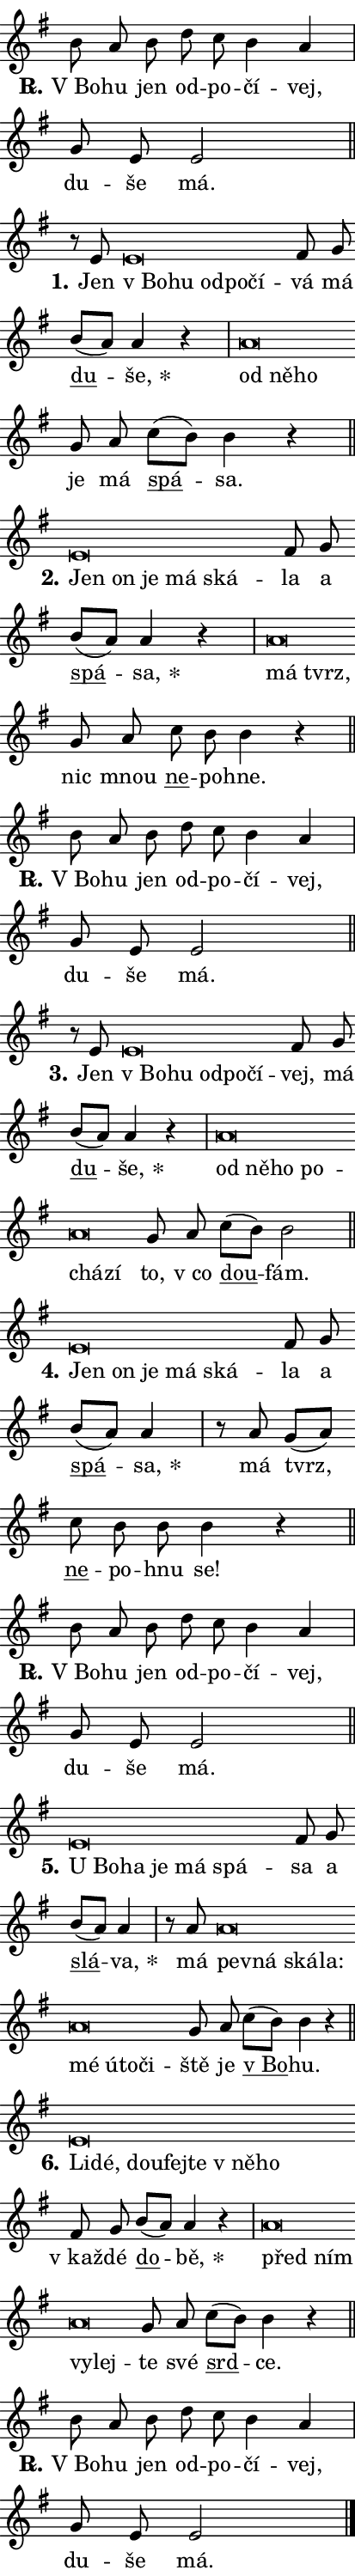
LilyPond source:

\version "2.22.1"
\header { tagline = "" }
\paper {
  indent = 0\cm
  top-margin = 0\cm
  right-margin = 0\cm
  bottom-margin = 0\cm
  left-margin = 0\cm
  paper-width = 7\cm
  page-breaking = #ly:one-page-breaking
  system-system-spacing.basic-distance = #11
  score-system-spacing.basic-distance = #11.3
  ragged-last = ##f
}


%% Author: Thomas Morley
%% https://lists.gnu.org/archive/html/lilypond-user/2020-05/msg00002.html
#(define (line-position grob)
"Returns position of @var[grob} in current system:
   @code{'start}, if at first time-step
   @code{'end}, if at last time-step
   @code{'middle} otherwise
"
  (let* ((col (ly:item-get-column grob))
         (ln (ly:grob-object col 'left-neighbor))
         (rn (ly:grob-object col 'right-neighbor))
         (col-to-check-left (if (ly:grob? ln) ln col))
         (col-to-check-right (if (ly:grob? rn) rn col))
         (break-dir-left
           (and
             (ly:grob-property col-to-check-left 'non-musical #f)
             (ly:item-break-dir col-to-check-left)))
         (break-dir-right
           (and
             (ly:grob-property col-to-check-right 'non-musical #f)
             (ly:item-break-dir col-to-check-right))))
        (cond ((eqv? 1 break-dir-left) 'start)
              ((eqv? -1 break-dir-right) 'end)
              (else 'middle))))

#(define (tranparent-at-line-position vctor)
  (lambda (grob)
  "Relying on @code{line-position} select the relevant enry from @var{vctor}.
Used to determine transparency,"
    (case (line-position grob)
      ((end) (not (vector-ref vctor 0)))
      ((middle) (not (vector-ref vctor 1)))
      ((start) (not (vector-ref vctor 2))))))

noteHeadBreakVisibility =
#(define-music-function (break-visibility)(vector?)
"Makes @code{NoteHead}s transparent relying on @var{break-visibility}"
#{
  \override NoteHead.transparent =
    #(tranparent-at-line-position break-visibility)
#})

#(define delete-ledgers-for-transparent-note-heads
  (lambda (grob)
    "Reads whether a @code{NoteHead} is transparent.
If so this @code{NoteHead} is removed from @code{'note-heads} from
@var{grob}, which is supposed to be @code{LedgerLineSpanner}.
As a result ledgers are not printed for this @code{NoteHead}"
    (let* ((nhds-array (ly:grob-object grob 'note-heads))
           (nhds-list
             (if (ly:grob-array? nhds-array)
                 (ly:grob-array->list nhds-array)
                 '()))
           ;; Relies on the transparent-property being done before
           ;; Staff.LedgerLineSpanner.after-line-breaking is executed.
           ;; This is fragile ...
           (to-keep
             (remove
               (lambda (nhd)
                 (ly:grob-property nhd 'transparent #f))
               nhds-list)))
      ;; TODO find a better method to iterate over grob-arrays, similiar
      ;; to filter/remove etc for lists
      ;; For now rebuilt from scratch
      (set! (ly:grob-object grob 'note-heads)  '())
      (for-each
        (lambda (nhd)
          (ly:pointer-group-interface::add-grob grob 'note-heads nhd))
        to-keep))))

hideNotes = {
  \noteHeadBreakVisibility #begin-of-line-visible
}
unHideNotes = {
  \noteHeadBreakVisibility #all-visible
}

% work-around for resetting accidentals
% https://lilypond.org/doc/v2.23/Documentation/notation/displaying-rhythms#unmetered-music
cadenzaMeasure = {
  \cadenzaOff
  \partial 1024 s1024
  \cadenzaOn
}

#(define-markup-command (accent layout props text) (markup?)
  "Underline accented syllable"
  (interpret-markup layout props
    #{\markup \override #'(offset . 4.3) \underline { #text }#}))

responsum = \markup \concat {
  "R" \hspace #-1.05 \path #0.1 #'((moveto 0 0.07) (lineto 0.9 0.8)) \hspace #0.05 "."
}

\layout {
    \context {
        \Staff
        \remove "Time_signature_engraver"
        \override LedgerLineSpanner.after-line-breaking = #delete-ledgers-for-transparent-note-heads
    }
    \context {
        \Voice {
            \override NoteHead.output-attributes = #'((class . "notehead"))
            \override Hairpin.height = #0.55
        }
    }
    \context {
        \Lyrics {
            \override StanzaNumber.output-attributes = #'((class . "stanzanumber"))
            \override LyricSpace.minimum-distance = #0.9
            \override LyricText.font-name = #"TeX Gyre Schola"
            \override LyricText.font-size = 1
            \override StanzaNumber.font-name = #"TeX Gyre Schola Bold"
            \override StanzaNumber.font-size = 1
        }
    }
}

% magnetic-lyrics.ily
%
%   written by
%     Jean Abou Samra <jean@abou-samra.fr>
%     Werner Lemberg <wl@gnu.org>
%
%   adapted by
%     Jiri Hon <jiri.hon@gmail.com>
%
% Version 2022-Apr-15

% https://www.mail-archive.com/lilypond-user@gnu.org/msg149350.html

#(define (Left_hyphen_pointer_engraver context)
   "Collect syllable-hyphen-syllable occurrences in lyrics and store
them in properties.  This engraver only looks to the left.  For
example, if the lyrics input is @code{foo -- bar}, it does the
following.

@itemize @bullet
@item
Set the @code{text} property of the @code{LyricHyphen} grob between
@q{foo} and @q{bar} to @code{foo}.

@item
Set the @code{left-hyphen} property of the @code{LyricText} grob with
text @q{foo} to the @code{LyricHyphen} grob between @q{foo} and
@q{bar}.
@end itemize

Use this auxiliary engraver in combination with the
@code{lyric-@/text::@/apply-@/magnetic-@/offset!} hook."
   (let ((hyphen #f)
         (text #f))
     (make-engraver
      (acknowledgers
       ((lyric-syllable-interface engraver grob source-engraver)
        (set! text grob)))
      (end-acknowledgers
       ((lyric-hyphen-interface engraver grob source-engraver)
        ;(when (not (grob::has-interface grob 'lyric-space-interface))
          (set! hyphen grob)));)
      ((stop-translation-timestep engraver)
       (when (and text hyphen)
         (ly:grob-set-object! text 'left-hyphen hyphen))
       (set! text #f)
       (set! hyphen #f)))))

#(define (lyric-text::apply-magnetic-offset! grob)
   "If the space between two syllables is less than the value in
property @code{LyricText@/.details@/.squash-threshold}, move the right
syllable to the left so that it gets concatenated with the left
syllable.

Use this function as a hook for
@code{LyricText@/.after-@/line-@/breaking} if the
@code{Left_@/hyphen_@/pointer_@/engraver} is active."
   (let ((hyphen (ly:grob-object grob 'left-hyphen #f)))
     (when hyphen
       (let ((left-text (ly:spanner-bound hyphen LEFT)))
         (when (grob::has-interface left-text 'lyric-syllable-interface)
           (let* ((common (ly:grob-common-refpoint grob left-text X))
                  (this-x-ext (ly:grob-extent grob common X))
                  (left-x-ext
                   (begin
                     ;; Trigger magnetism for left-text.
                     (ly:grob-property left-text 'after-line-breaking)
                     (ly:grob-extent left-text common X)))
                  ;; `delta` is the gap width between two syllables.
                  (delta (- (interval-start this-x-ext)
                            (interval-end left-x-ext)))
                  (details (ly:grob-property grob 'details))
                  (threshold (assoc-get 'squash-threshold details 0.2)))
             (when (< delta threshold)
               (let* (;; We have to manipulate the input text so that
                      ;; ligatures crossing syllable boundaries are not
                      ;; disabled.  For languages based on the Latin
                      ;; script this is essentially a beautification.
                      ;; However, for non-Western scripts it can be a
                      ;; necessity.
                      (lt (ly:grob-property left-text 'text))
                      (rt (ly:grob-property grob 'text))
                      (is-space (grob::has-interface hyphen 'lyric-space-interface))
                      (space (if is-space " " ""))
                      (space-markup (grob-interpret-markup grob " "))
                      (space-size (interval-length (ly:stencil-extent space-markup X)))
                      (extra-delta (if is-space space-size 0))
                      ;; Append new syllable.
                      (ltrt-space (if (and (string? lt) (string? rt))
                                (string-append lt space rt)
                                (make-concat-markup (list lt space rt))))
                      ;; Right-align `ltrt` to the right side.
                      (ltrt-space-markup (grob-interpret-markup
                               grob
                               (make-translate-markup
                                (cons (interval-length this-x-ext) 0)
                                (make-right-align-markup ltrt-space)))))
                 (begin
                   ;; Don't print `left-text`.
                   (ly:grob-set-property! left-text 'stencil #f)
                   ;; Set text and stencil (which holds all collected
                   ;; syllables so far) and shift it to the left.
                   (ly:grob-set-property! grob 'text ltrt-space)
                   (ly:grob-set-property! grob 'stencil ltrt-space-markup)
                   (ly:grob-translate-axis! grob (- (- delta extra-delta)) X))))))))))


#(define (lyric-hyphen::displace-bounds-first grob)
   ;; Make very sure this callback isn't triggered too early.
   (let ((left (ly:spanner-bound grob LEFT))
         (right (ly:spanner-bound grob RIGHT)))
     (ly:grob-property left 'after-line-breaking)
     (ly:grob-property right 'after-line-breaking)
     (ly:lyric-hyphen::print grob)))

squashThreshold = #0.4

\layout {
  \context {
    \Lyrics
    \consists #Left_hyphen_pointer_engraver
    \override LyricText.after-line-breaking =
      #lyric-text::apply-magnetic-offset!
    \override LyricHyphen.stencil = #lyric-hyphen::displace-bounds-first
    \override LyricText.details.squash-threshold = \squashThreshold
    \override LyricHyphen.minimum-distance = 0
    \override LyricHyphen.minimum-length = \squashThreshold
  }
}

squash = \override LyricText.details.squash-threshold = 9999
unSquash = \override LyricText.details.squash-threshold = \squashThreshold

left = \override LyricText.self-alignment-X = #LEFT
unLeft = \revert LyricText.self-alignment-X

starOffset = #(lambda (grob) 
                (let ((x_offset (ly:self-alignment-interface::aligned-on-x-parent grob)))
                  (if (= x_offset 0) 0 (+ x_offset 1.2))))

star = #(define-music-function (syllable)(string?)
"Append star separator at the end of a syllable"
#{
  \once \override LyricText.X-offset = #starOffset
  \lyricmode { \markup {
    #syllable
    \override #'((font-name . "TeX Gyre Schola Bold")) \hspace #0.2 \lower #0.65 \larger "*"
  } }
#})

starAccent = #(define-music-function (syllable)(string?)
"Append star separator at the end of a syllable and make accent"
#{
  \once \override LyricText.X-offset = #starOffset
  \lyricmode { \markup {
    \accent #syllable
    \override #'((font-name . "TeX Gyre Schola Bold")) \hspace #0.2 \lower #0.65 \larger "*"
  } }
#})

breath = #(define-music-function (syllable)(string?)
"Append breathing indicator at the end of a syllable"
#{
  \lyricmode { \markup { #syllable "+" } }
#})

optionalBreath = #(define-music-function (syllable)(string?)
"Append optional breathing indicator at the end of a syllable"
#{
  \lyricmode { \markup { #syllable "(+)" } }
#})


\score {
    <<
        \new Voice = "melody" { \cadenzaOn \key g \major \relative { b'8 a b d c b4 a \cadenzaMeasure \bar "|" g8 e e2 \cadenzaMeasure \bar "||" \break } }
        \new Lyrics \lyricsto "melody" { \lyricmode { \set stanza = \responsum
"V Bo" -- hu jen od -- po -- čí -- vej, du -- še má. } }
    >>
    \layout {}
}

\score {
    <<
        \new Voice = "melody" { \cadenzaOn \key g \major \relative { r8 e'8 e\breve*1/16 \hideNotes \breve*1/16 \bar "" \breve*1/16 \bar "" \breve*1/16 \breve*1/16 \bar "" \unHideNotes fis8 g \bar "" b[( a)] a4 r \cadenzaMeasure \bar "|" a\breve*1/16 \hideNotes \breve*1/16 \breve*1/16 \bar "" \unHideNotes g8 a \bar "" c[( b)] b4 r \cadenzaMeasure \bar "||" \break } }
        \new Lyrics \lyricsto "melody" { \lyricmode { \set stanza = "1."
Jen \left "v Bo" -- \squash hu od -- po -- čí -- \unLeft \unSquash vá má \markup \accent du -- \star še, \left od \squash ně -- ho \unLeft \unSquash je má \markup \accent spá -- sa. } }
    >>
    \layout {}
}

\score {
    <<
        \new Voice = "melody" { \cadenzaOn \key g \major \relative { e'\breve*1/16 \hideNotes \breve*1/16 \bar "" \breve*1/16 \bar "" \breve*1/16 \breve*1/16 \bar "" \unHideNotes fis8 g \bar "" b[( a)] a4 r \cadenzaMeasure \bar "|" a\breve*1/16 \hideNotes \breve*1/16 \bar "" \unHideNotes g8 a \bar "" c b b4 r \cadenzaMeasure \bar "||" \break } }
        \new Lyrics \lyricsto "melody" { \lyricmode { \set stanza = "2."
\left Jen \squash on je má ská -- \unLeft \unSquash la a \markup \accent spá -- \star sa, \left má \squash tvrz, \unLeft \unSquash nic mnou \markup \accent ne -- po -- hne. } }
    >>
    \layout {}
}

\score {
    <<
        \new Voice = "melody" { \cadenzaOn \key g \major \relative { b'8 a b d c b4 a \cadenzaMeasure \bar "|" g8 e e2 \cadenzaMeasure \bar "||" \break } }
        \new Lyrics \lyricsto "melody" { \lyricmode { \set stanza = \responsum
"V Bo" -- hu jen od -- po -- čí -- vej, du -- še má. } }
    >>
    \layout {}
}

\score {
    <<
        \new Voice = "melody" { \cadenzaOn \key g \major \relative { r8 e'8 e\breve*1/16 \hideNotes \breve*1/16 \bar "" \breve*1/16 \bar "" \breve*1/16 \breve*1/16 \bar "" \unHideNotes fis8 g \bar "" b[( a)] a4 r \cadenzaMeasure \bar "|" a\breve*1/16 \hideNotes \breve*1/16 \bar "" \breve*1/16 \bar "" \breve*1/16 \bar "" \breve*1/16 \breve*1/16 \bar "" \unHideNotes g8 a \bar "" c[( b)] b2 \cadenzaMeasure \bar "||" \break } }
        \new Lyrics \lyricsto "melody" { \lyricmode { \set stanza = "3."
Jen \left "v Bo" -- \squash hu od -- po -- čí -- \unLeft \unSquash vej, má \markup \accent du -- \star še, \left od \squash ně -- ho po -- chá -- zí \unLeft \unSquash to, "v co" \markup \accent dou -- fám. } }
    >>
    \layout {}
}

\score {
    <<
        \new Voice = "melody" { \cadenzaOn \key g \major \relative { e'\breve*1/16 \hideNotes \breve*1/16 \bar "" \breve*1/16 \bar "" \breve*1/16 \breve*1/16 \bar "" \unHideNotes fis8 g \bar "" b[( a)] a4 \cadenzaMeasure \bar "|" r8 a8 g8[( a)] \bar "" c b b b4 r \cadenzaMeasure \bar "||" \break } }
        \new Lyrics \lyricsto "melody" { \lyricmode { \set stanza = "4."
\left Jen \squash on je má ská -- \unLeft \unSquash la a \markup \accent spá -- \star sa, má tvrz, \markup \accent ne -- po -- hnu se! } }
    >>
    \layout {}
}

\score {
    <<
        \new Voice = "melody" { \cadenzaOn \key g \major \relative { b'8 a b d c b4 a \cadenzaMeasure \bar "|" g8 e e2 \cadenzaMeasure \bar "||" \break } }
        \new Lyrics \lyricsto "melody" { \lyricmode { \set stanza = \responsum
"V Bo" -- hu jen od -- po -- čí -- vej, du -- še má. } }
    >>
    \layout {}
}

\score {
    <<
        \new Voice = "melody" { \cadenzaOn \key g \major \relative { e'\breve*1/16 \hideNotes \breve*1/16 \bar "" \breve*1/16 \bar "" \breve*1/16 \bar "" \breve*1/16 \breve*1/16 \bar "" \unHideNotes fis8 g \bar "" b[( a)] a4 \cadenzaMeasure \bar "|" r8 a8 a\breve*1/16 \hideNotes \breve*1/16 \bar "" \breve*1/16 \bar "" \breve*1/16 \bar "" \breve*1/16 \bar "" \breve*1/16 \bar "" \breve*1/16 \breve*1/16 \bar "" \unHideNotes g8 a \bar "" c[( b)] b4 r \cadenzaMeasure \bar "||" \break } }
        \new Lyrics \lyricsto "melody" { \lyricmode { \set stanza = "5."
\left U \squash Bo -- ha je má spá -- \unLeft \unSquash sa a \markup \accent slá -- \star va, má \left pev -- \squash ná ská -- la: mé ú -- to -- či -- \unLeft \unSquash ště je \markup \accent "v Bo" -- hu. } }
    >>
    \layout {}
}

\score {
    <<
        \new Voice = "melody" { \cadenzaOn \key g \major \relative { e'\breve*1/16 \hideNotes \breve*1/16 \bar "" \breve*1/16 \bar "" \breve*1/16 \bar "" \breve*1/16 \bar "" \breve*1/16 \breve*1/16 \bar "" \unHideNotes fis8 g \bar "" b[( a)] a4 r \cadenzaMeasure \bar "|" a\breve*1/16 \hideNotes \breve*1/16 \bar "" \breve*1/16 \breve*1/16 \bar "" \unHideNotes g8 a \bar "" c[( b)] b4 r \cadenzaMeasure \bar "||" \break } }
        \new Lyrics \lyricsto "melody" { \lyricmode { \set stanza = "6."
\left Li -- \squash dé, dou -- fej -- te "v ně" -- ho \unLeft \unSquash "v kaž" -- dé \markup \accent do -- \star bě, \left před \squash ním vy -- lej -- \unLeft \unSquash te své \markup \accent srd -- ce. } }
    >>
    \layout {}
}

\score {
    <<
        \new Voice = "melody" { \cadenzaOn \key g \major \relative { b'8 a b d c b4 a \cadenzaMeasure \bar "|" g8 e e2 \cadenzaMeasure \bar "||" \break } \bar "|." }
        \new Lyrics \lyricsto "melody" { \lyricmode { \set stanza = \responsum
"V Bo" -- hu jen od -- po -- čí -- vej, du -- še má. } }
    >>
    \layout {}
}
